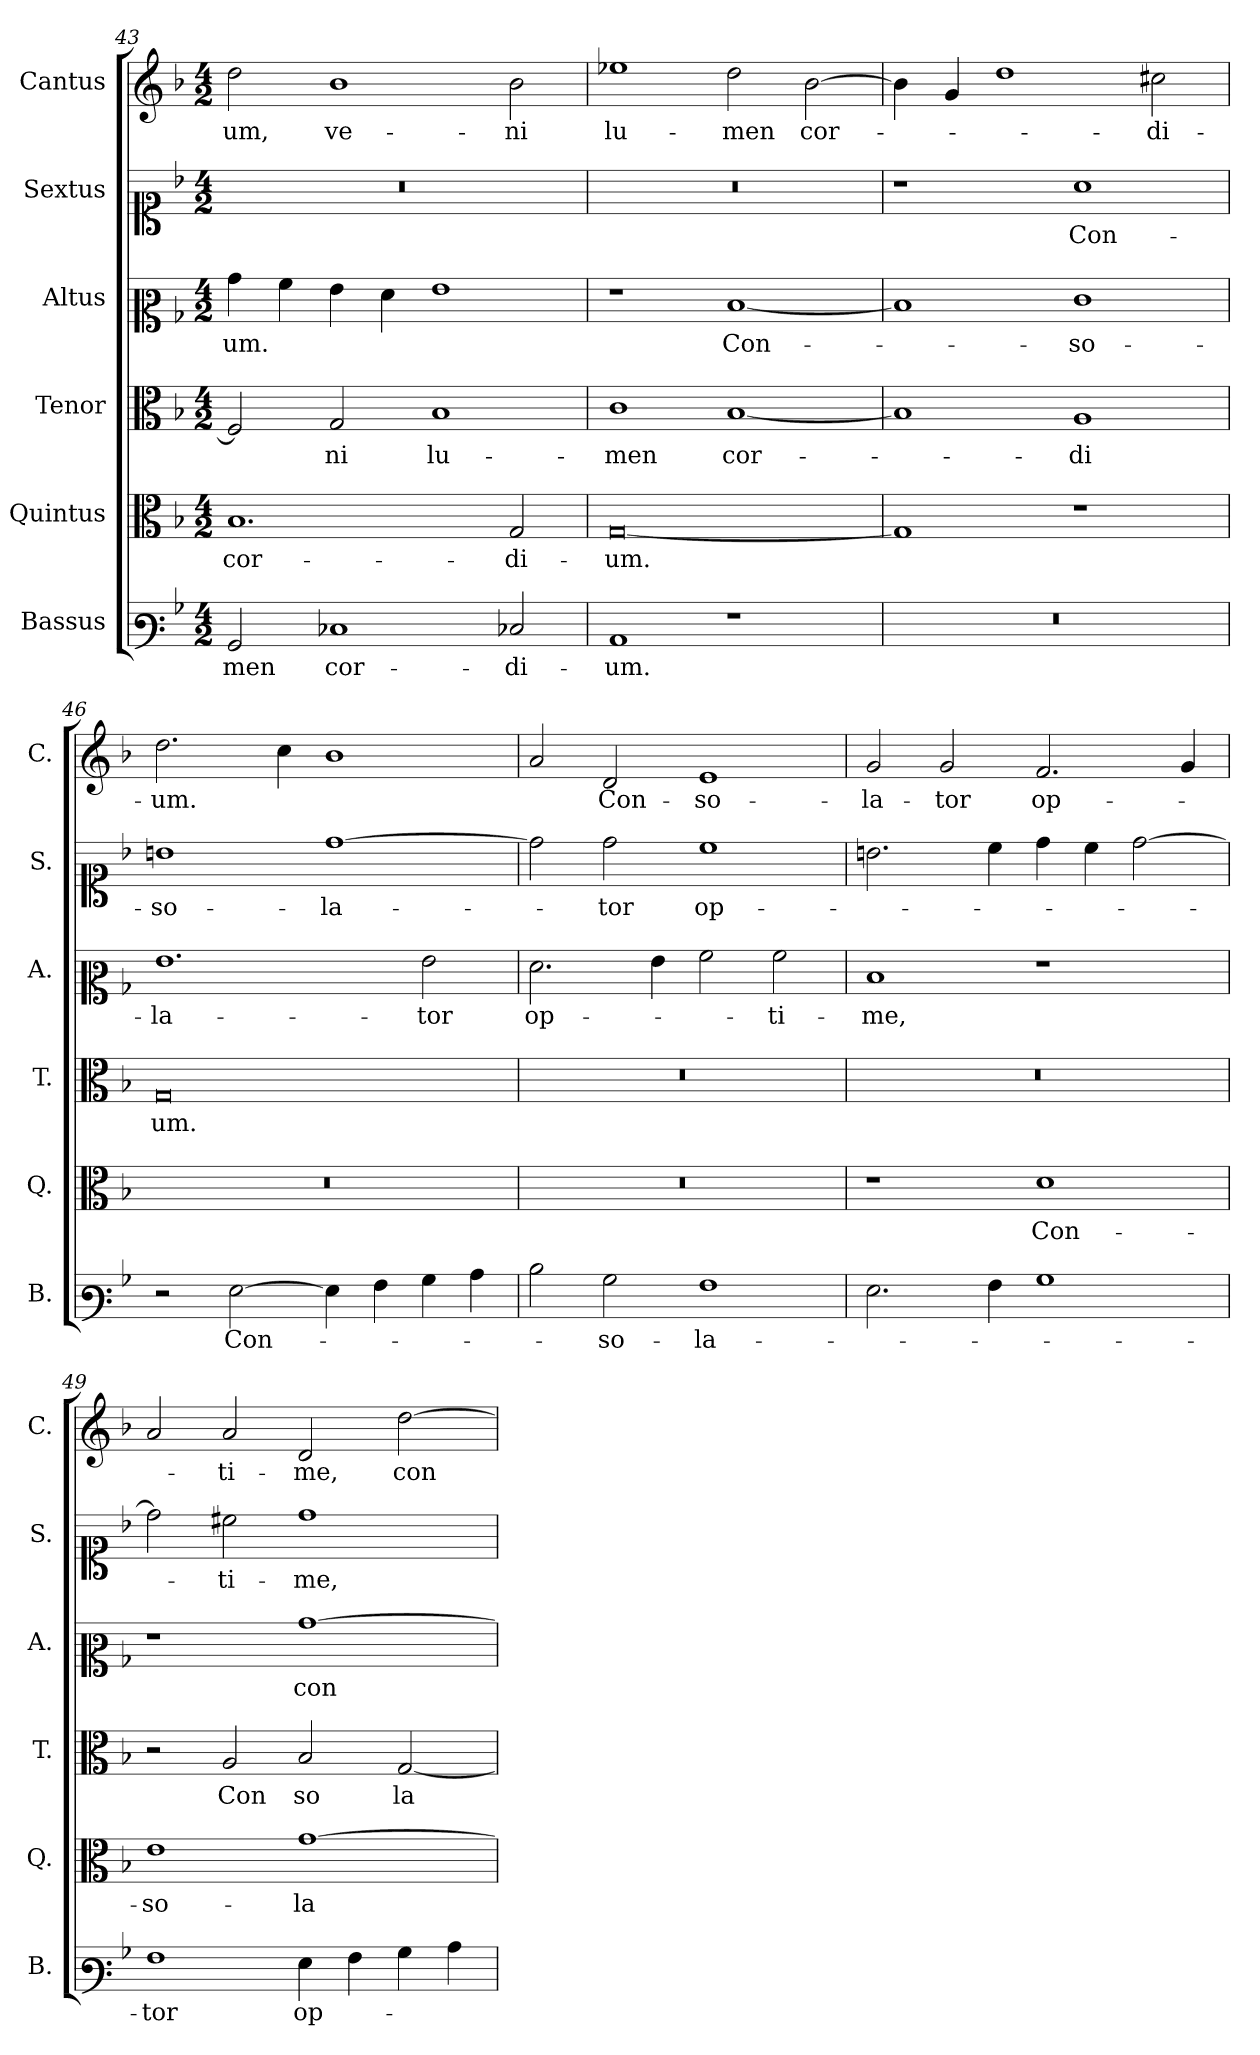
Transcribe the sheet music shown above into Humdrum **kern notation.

**kern	**text	**kern	**text	**kern	**text	**kern	**text	**kern	**text	**kern	**text
*part6	*part6	*part5	*part5	*part4	*part4	*part3	*part3	*part2	*part2	*part1	*part1
*staff6	*staff6	*staff5	*staff5	*staff4	*staff4	*staff3	*staff3	*staff2	*staff2	*staff1	*staff1
*I"Bassus	*	*I"Quintus	*	*I"Tenor	*	*I"Altus	*	*I"Sextus	*	*I"Cantus	*
*I'B.	*	*I'Q.	*	*I'T.	*	*I'A.	*	*I'S.	*	*I'C.	*
*clefF3	*	*clefC3	*	*clefC3	*	*clefC2	*	*clefC1	*	*clefG2	*
*k[b-]	*	*k[b-]	*	*k[b-]	*	*k[b-]	*	*k[b-]	*	*k[b-]	*
*M4/2	*	*M4/2	*	*M4/2	*	*M4/2	*	*M4/2	*	*M4/2	*
=43	=43	=43	=43	=43	=43	=43	=43	=43	=43	=43	=43
!	!LO:LY:b	!	!LO:LY:b	!	!	!	!LO:LY:b	!	!	!	!LO:LY:b
2BB-/	-men	1.B-	cor-	2F/]	.	4b-\	-um.	0r	.	2dd\	-um,
.	.	.	.	.	.	4a\	.	.	.	.	.
!	!LO:LY:b	!	!	!	!LO:LY:b	!	!	!	!	!	!LO:LY:b
1E-X	cor-	.	.	2G/	ni	4g\	.	.	.	1b-	ve-
.	.	.	.	.	.	4f\	.	.	.	.	.
!	!	!	!	!	!LO:LY:b	!	!	!	!	!	!
.	.	.	.	1B-	lu-	1g	.	.	.	.	.
!	!LO:LY:b	!	!LO:LY:b	!	!	!	!	!	!	!	!LO:LY:b
2E-X/	-di-	2G/	-di-	.	.	.	.	.	.	2b-\	-ni
=44	=44	=44	=44	=44	=44	=44	=44	=44	=44	=44	=44
!	!LO:LY:b	!	!LO:LY:b	!	!LO:LY:b	!	!	!	!	!	!LO:LY:b
1C	-um.	[0G	-um.	1c	men	1r	.	0r	.	1ee-X	lu-
!	!	!	!	!	!LO:LY:b	!	!LO:LY:b	!	!	!	!LO:LY:b
1r	.	.	.	[1B-	cor-	[1d	Con-	.	.	2dd\	-men
!	!	!	!	!	!	!	!	!	!	!	!LO:LY:b
.	.	.	.	.	.	.	.	.	.	[2b-\	cor-
=45	=45	=45	=45	=45	=45	=45	=45	=45	=45	=45	=45
0r	.	1G]	.	1B-]	.	1d]	.	1r	.	4b-\]	.
.	.	.	.	.	.	.	.	.	.	4g/	.
.	.	.	.	.	.	.	.	.	.	1dd	.
!	!	!	!	!	!LO:LY:b	!	!LO:LY:b	!	!LO:LY:b	!	!
.	.	1r	.	1A	di	1e	-so-	1a	Con-	.	.
!	!	!	!	!	!	!	!	!	!	!	!LO:LY:b
.	.	.	.	.	.	.	.	.	.	2cc#X\	-di-
!!LO:LB:g=z
=46	=46	=46	=46	=46	=46	=46	=46	=46	=46	=46	=46
!	!	!	!	!	!LO:LY:b	!	!LO:LY:b	!	!LO:LY:b	!	!LO:LY:b
2r	.	0r	.	0G	um.	1.g	-la-	1bn	-so-	2.dd\	-um.
!	!LO:LY:b	!	!	!	!	!	!	!	!	!	!
[2G\	Con-	.	.	.	.	.	.	.	.	.	.
.	.	.	.	.	.	.	.	.	.	4cc\	.
!	!	!	!	!	!	!	!	!	!LO:LY:b	!	!
4G\]	.	.	.	.	.	.	.	[1dd	-la-	1b-	.
4A\	.	.	.	.	.	.	.	.	.	.	.
!	!	!	!	!	!	!	!LO:LY:b	!	!	!	!
4B-\	.	.	.	.	.	2g\	-tor	.	.	.	.
4c\	.	.	.	.	.	.	.	.	.	.	.
=47	=47	=47	=47	=47	=47	=47	=47	=47	=47	=47	=47
!	!	!	!	!	!	!	!LO:LY:b	!	!	!	!
2d\	.	0r	.	0r	.	2.f\	op-	2dd\]	.	2a/	.
!	!LO:LY:b	!	!	!	!	!	!	!	!LO:LY:b	!	!LO:LY:b
2B-\	-so-	.	.	.	.	.	.	2dd\	-tor	2d/	Con-
.	.	.	.	.	.	4g\	.	.	.	.	.
!	!LO:LY:b	!	!	!	!	!	!	!	!LO:LY:b	!	!LO:LY:b
1A	-la-	.	.	.	.	2a\	.	1cc	op-	1e	-so-
!	!	!	!	!	!	!	!LO:LY:b	!	!	!	!
.	.	.	.	.	.	2a\	-ti-	.	.	.	.
=48	=48	=48	=48	=48	=48	=48	=48	=48	=48	=48	=48
!	!	!	!	!	!	!	!LO:LY:b	!	!	!	!LO:LY:b
2.G\	.	1r	.	0r	.	1d	-me,	2.bn\	.	2g/	-la-
!	!	!	!	!	!	!	!	!	!	!	!LO:LY:b
.	.	.	.	.	.	.	.	.	.	2g/	-tor
4A\	.	.	.	.	.	.	.	4cc\	.	.	.
!	!	!	!LO:LY:b	!	!	!	!	!	!	!	!LO:LY:b
1B-	.	1d	Con-	.	.	1r	.	4dd\	.	2.f/	op-
.	.	.	.	.	.	.	.	4cc\	.	.	.
.	.	.	.	.	.	.	.	[2dd\	.	.	.
.	.	.	.	.	.	.	.	.	.	4g/	.
=49	=49	=49	=49	=49	=49	=49	=49	=49	=49	=49	=49
!	!LO:LY:b	!	!LO:LY:b	!	!	!	!	!	!	!	!
1A	-tor	1e	-so-	2r	.	1r	.	2dd\]	.	2a/	.
!	!	!	!	!	!LO:LY:b	!	!	!	!LO:LY:b	!	!LO:LY:b
.	.	.	.	2A/	Con	.	.	2cc#X\	-ti-	2a/	-ti-
!	!LO:LY:b	!	!LO:LY:b	!	!LO:LY:b	!	!LO:LY:b	!	!LO:LY:b	!	!LO:LY:b
4G\	op-	[1g	-la-	2B-/	so	[1b-	con-	1dd	-me,	2d/	-me,
4A\	.	.	.	.	.	.	.	.	.	.	.
!	!	!	!	!	!LO:LY:b	!	!	!	!	!	!LO:LY:b
4B-\	.	.	.	[2G/	-la-	.	.	.	.	[2dd\	con-
4c\	.	.	.	.	.	.	.	.	.	.	.
=	=	=	=	=	=	=	=	=	=	=	=
*-	*-	*-	*-	*-	*-	*-	*-	*-	*-	*-	*-
